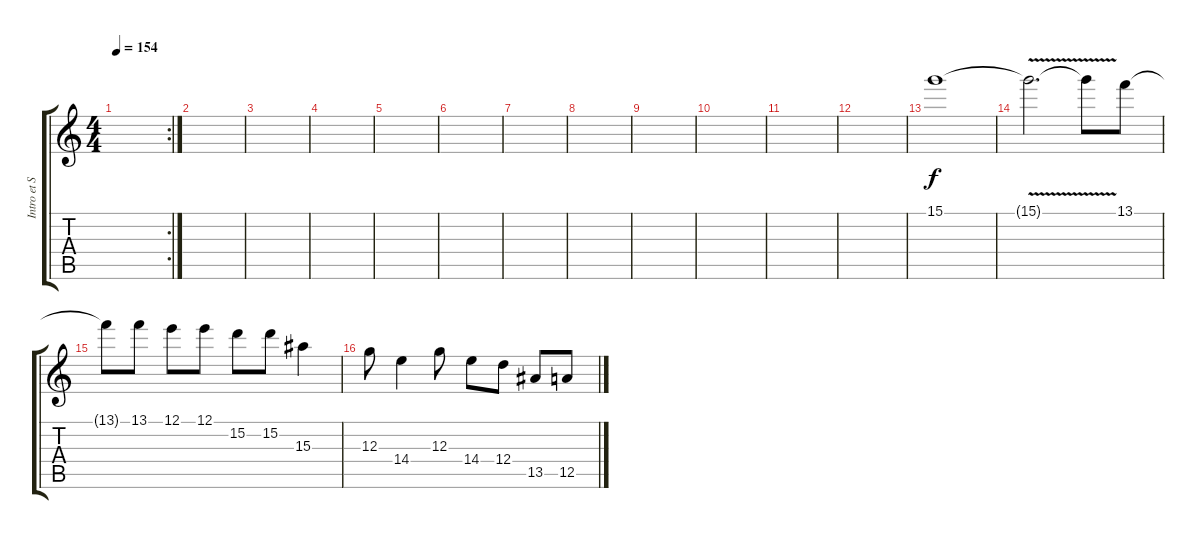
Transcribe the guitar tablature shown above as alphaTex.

\track ("Intro et Solo" "Intro et S") {instrument acousticguitarsteel}
\staff {score tabs}
\tuning (E4 B3 G3 D3 A2 E2) {hide}
\rc 2
\ts (4 4)
\tempo 154
\clef g2
\ks c
|
|
|
|
|
|
|
|
|
|
|
|
15.1.1{dy f} |
15.1{v t}.2{d} 15.1{t}.8 13.1.8 |
13.1{t}.8 13.1.8 12.1.8 12.1.8 15.2.8 15.2.8 15.3.4 |
12.3.8 14.4.4 12.3.8 14.4.8 12.4.8 13.5.8 12.5.8
